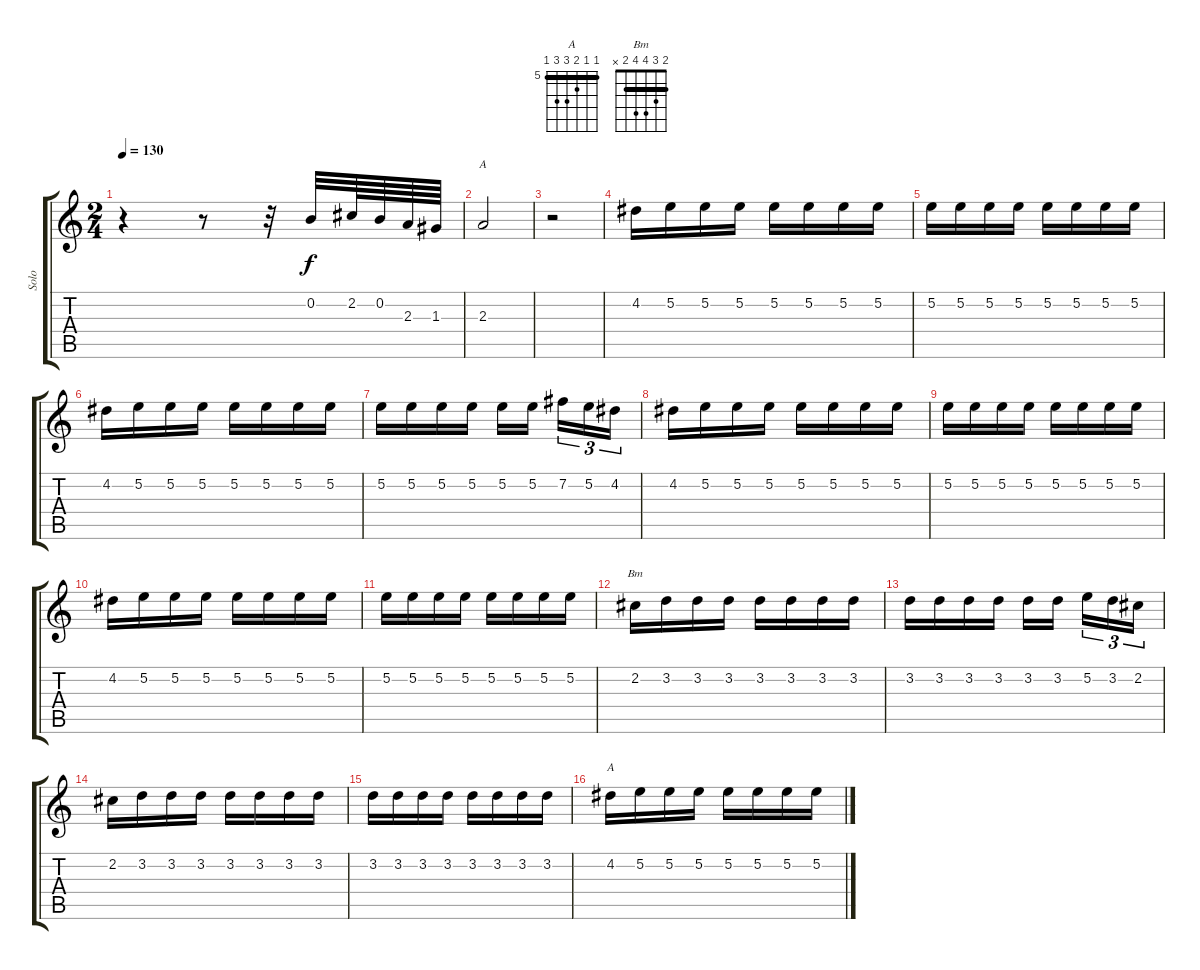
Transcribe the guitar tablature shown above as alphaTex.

\track ("Solo" "Solo") {instrument acousticguitarnylon}
\staff {score tabs}
\tuning (E4 B3 G3 D3 A2 E2) {hide}
\chord ("A" 0 2 2 2 0 x)
\chord ("Bm" 2 3 4 4 2 x) {barre 2}
\chord ("A" 5 5 6 7 7 5) {firstfret 5 barre 5}
\ts (2 4)
\tempo 130
\clef g2
\ks c
r.4{dy f} r.8 r.32 0.2.32 2.2.64 0.2.64 2.3.64 1.3.64 |
2.3.2{ch "A"} |
r.2 |
4.2.16 5.2.16 5.2.16 5.2.16 5.2.16 5.2.16 5.2.16 5.2.16 |
5.2.16 5.2.16 5.2.16 5.2.16 5.2.16 5.2.16 5.2.16 5.2.16 |
4.2.16 5.2.16 5.2.16 5.2.16 5.2.16 5.2.16 5.2.16 5.2.16 |
5.2.16 5.2.16 5.2.16 5.2.16 5.2.16 5.2.16 7.2.16{tu (3 2)} 5.2.16{tu (3 2)} 4.2.16{tu (3 2)} |
4.2.16 5.2.16 5.2.16 5.2.16 5.2.16 5.2.16 5.2.16 5.2.16 |
5.2.16 5.2.16 5.2.16 5.2.16 5.2.16 5.2.16 5.2.16 5.2.16 |
4.2.16 5.2.16 5.2.16 5.2.16 5.2.16 5.2.16 5.2.16 5.2.16 |
5.2.16 5.2.16 5.2.16 5.2.16 5.2.16 5.2.16 5.2.16 5.2.16 |
2.2.16{ch "Bm"} 3.2.16 3.2.16 3.2.16 3.2.16 3.2.16 3.2.16 3.2.16 |
3.2.16 3.2.16 3.2.16 3.2.16 3.2.16 3.2.16 5.2.16{tu (3 2)} 3.2.16{tu (3 2)} 2.2.16{tu (3 2)} |
2.2.16 3.2.16 3.2.16 3.2.16 3.2.16 3.2.16 3.2.16 3.2.16 |
3.2.16 3.2.16 3.2.16 3.2.16 3.2.16 3.2.16 3.2.16 3.2.16 |
4.2.16{ch "A"} 5.2.16 5.2.16 5.2.16 5.2.16 5.2.16 5.2.16 5.2.16
